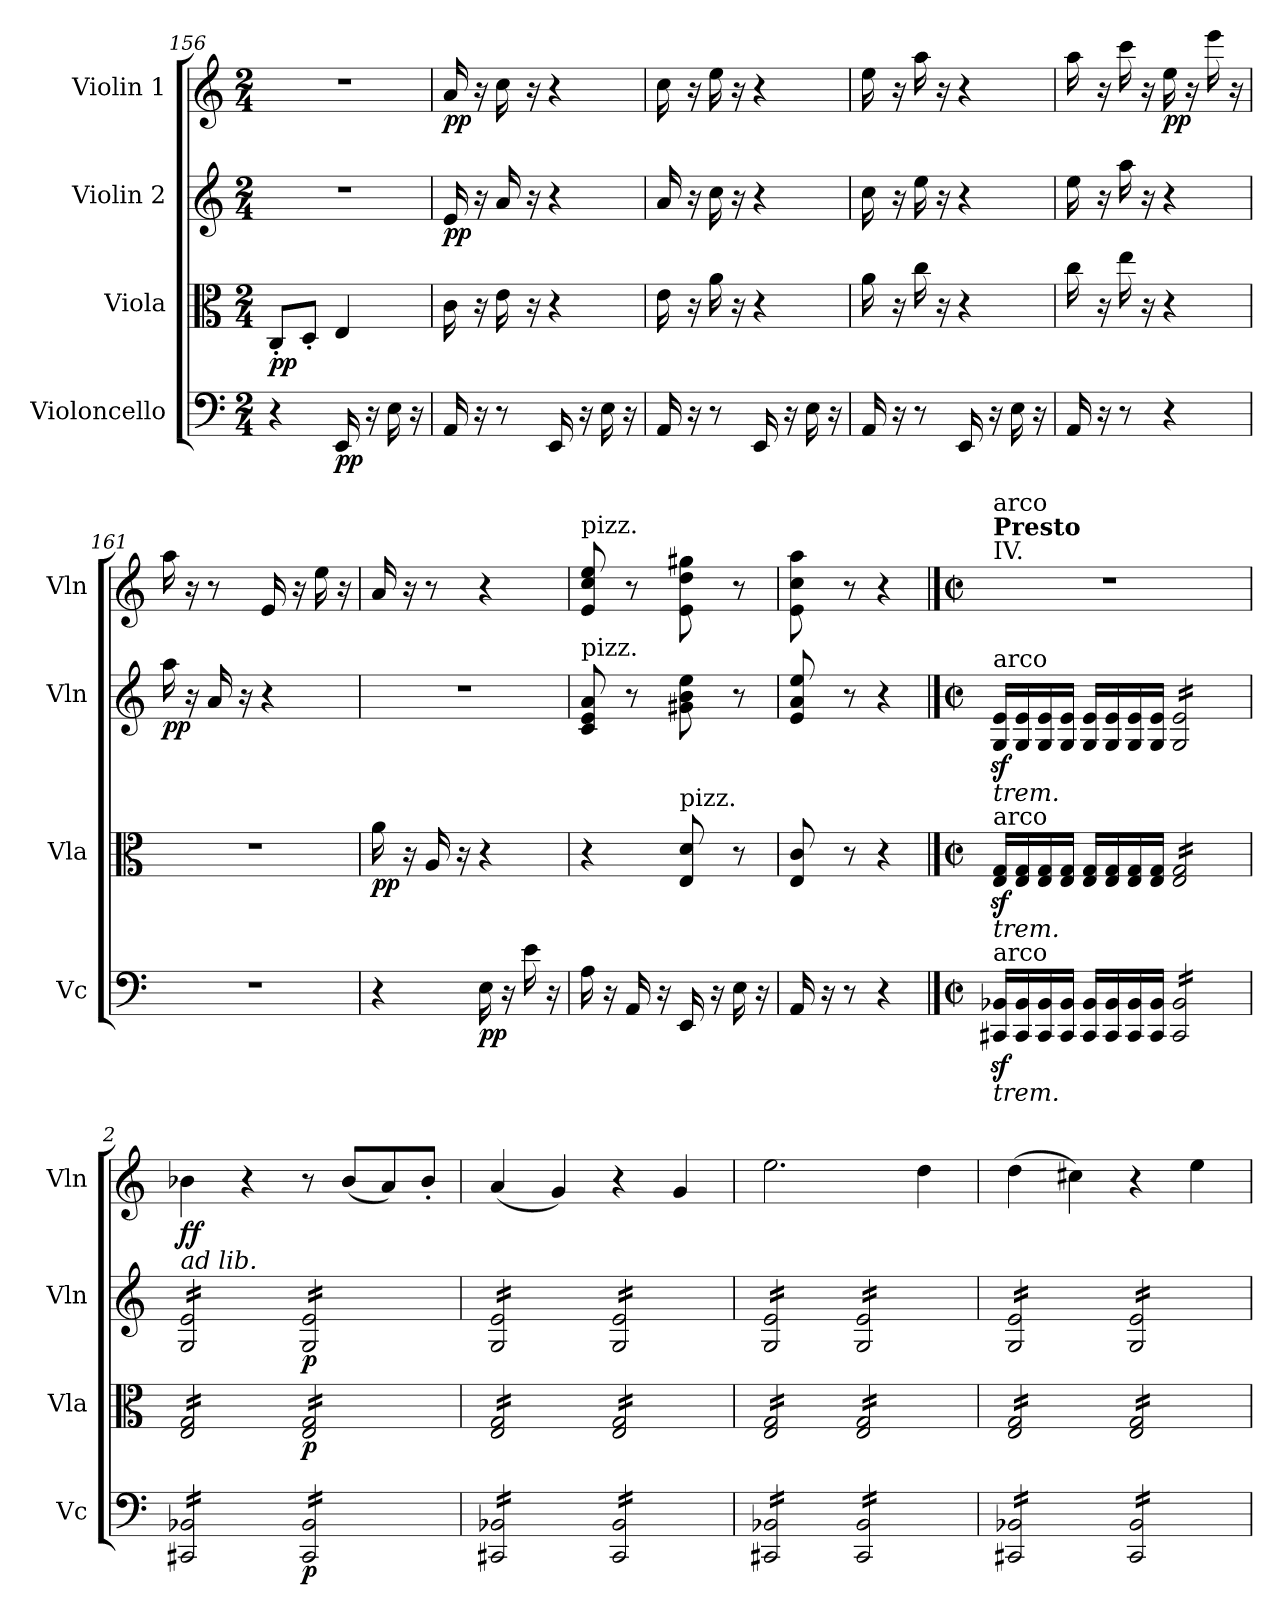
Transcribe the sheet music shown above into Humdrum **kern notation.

**kern	**dynam	**kern	**dynam	**kern	**dynam	**kern	**dynam
*part4	*part4	*part3	*part3	*part2	*part2	*part1	*part1
*staff4	*staff4	*staff3	*staff3	*staff2	*staff2	*staff1	*staff1
*I"Violoncello	*	*I"Viola	*	*I"Violin 2	*	*I"Violin 1	*
*I'Vc	*	*I'Vla	*	*I'Vln	*	*I'Vln	*
*clefF4	*	*clefC3	*	*clefG2	*	*clefG2	*
*k[]	*	*k[]	*	*k[]	*	*k[]	*
*M2/4	*	*M2/4	*	*M2/4	*	*M2/4	*
=156	=156	=156	=156	=156	=156	=156	=156
!	!	!	!LO:DY:b	!	!	!	!
4r	.	8C'/L	pp	2r	.	2r	.
.	.	8D'/J	.	.	.	.	.
!	!LO:DY:b	!	!	!	!	!	!
16EE/	pp	4E/	.	.	.	.	.
16r	.	.	.	.	.	.	.
16E\	.	.	.	.	.	.	.
16r	.	.	.	.	.	.	.
!!LO:LB:g=z
=157	=157	=157	=157	=157	=157	=157	=157
!	!	!	!	!	!LO:DY:b	!	!LO:DY:b
16AA/	.	16c\	.	16e/	pp	16a/	pp
16r	.	16r	.	16r	.	16r	.
8r	.	16e\	.	16a/	.	16cc\	.
.	.	16r	.	16r	.	16r	.
16EE/	.	4r	.	4r	.	4r	.
16r	.	.	.	.	.	.	.
16E\	.	.	.	.	.	.	.
16r	.	.	.	.	.	.	.
=158	=158	=158	=158	=158	=158	=158	=158
16AA/	.	16e\	.	16a/	.	16cc\	.
16r	.	16r	.	16r	.	16r	.
8r	.	16a\	.	16cc\	.	16ee\	.
.	.	16r	.	16r	.	16r	.
16EE/	.	4r	.	4r	.	4r	.
16r	.	.	.	.	.	.	.
16E\	.	.	.	.	.	.	.
16r	.	.	.	.	.	.	.
=159	=159	=159	=159	=159	=159	=159	=159
16AA/	.	16a\	.	16cc\	.	16ee\	.
16r	.	16r	.	16r	.	16r	.
8r	.	16cc\	.	16ee\	.	16aa\	.
.	.	16r	.	16r	.	16r	.
16EE/	.	4r	.	4r	.	4r	.
16r	.	.	.	.	.	.	.
16E\	.	.	.	.	.	.	.
16r	.	.	.	.	.	.	.
=160	=160	=160	=160	=160	=160	=160	=160
16AA/	.	16cc\	.	16ee\	.	16aa\	.
16r	.	16r	.	16r	.	16r	.
8r	.	16ee\	.	16aa\	.	16ccc\	.
.	.	16r	.	16r	.	16r	.
!	!	!	!	!	!	!	!LO:DY:b
4r	.	4r	.	4r	.	16ee\	pp
.	.	.	.	.	.	16r	.
.	.	.	.	.	.	16eee\	.
.	.	.	.	.	.	16r	.
=161	=161	=161	=161	=161	=161	=161	=161
!	!	!	!	!	!LO:DY:b	!	!
2r	.	2r	.	16aa\	pp	16aa\	.
.	.	.	.	16r	.	16r	.
.	.	.	.	16a/	.	8r	.
.	.	.	.	16r	.	.	.
.	.	.	.	4r	.	16e/	.
.	.	.	.	.	.	16r	.
.	.	.	.	.	.	16ee\	.
.	.	.	.	.	.	16r	.
=162	=162	=162	=162	=162	=162	=162	=162
!	!	!	!LO:DY:b	!	!	!	!
4r	.	16a\	pp	2r	.	16a/	.
.	.	16r	.	.	.	16r	.
.	.	16A/	.	.	.	8r	.
.	.	16r	.	.	.	.	.
!	!LO:DY:b	!	!	!	!	!	!
16E\	pp	4r	.	.	.	4r	.
16r	.	.	.	.	.	.	.
16e\	.	.	.	.	.	.	.
16r	.	.	.	.	.	.	.
!!LO:PB:g=z
=163	=163	=163	=163	=163	=163	=163	=163
!	!	!	!	!	!	!LO:TX:a:t=pizz.	!
!	!	!	!	!LO:TX:a:t=pizz.	!	!	!
16A\	.	4r	.	8c/ 8e/ 8a/	.	8e/ 8cc/ 8ee/	.
16r	.	.	.	.	.	.	.
16AA/	.	.	.	8r	.	8r	.
16r	.	.	.	.	.	.	.
!	!	!LO:TX:a:t=pizz.	!	!	!	!	!
16EE/	.	8E/ 8d/	.	8g#X\ 8b\ 8ee\	.	8e\ 8dd\ 8gg#X\	.
16r	.	.	.	.	.	.	.
16E\	.	8r	.	8r	.	8r	.
16r	.	.	.	.	.	.	.
=164	=164	=164	=164	=164	=164	=164	=164
16AA/	.	8E/ 8c/	.	8e/ 8a/ 8ee/	.	8e\ 8cc\ 8aa\	.
16r	.	.	.	.	.	.	.
8r	.	8r	.	8r	.	8r	.
4r	.	4r	.	4r	.	4r	.
!!LO:PB:g=z
==1	==1	==1	==1	==1	==1	==1	==1
*k[]	*	*k[]	*	*k[]	*	*k[]	*
*M2/2	*	*M2/2	*	*M2/2	*	*M2/2	*
*met(c|)	*	*met(c|)	*	*met(c|)	*	*met(c|)	*
!	!	!	!	!	!	!LO:TX:a:t=IV.	!
!	!	!	!	!	!	!LO:TX:a:B:t=Presto	!
!	!	!	!	!	!	!LO:TX:a:t=arco	!
!	!	!	!	!LO:TX:a:t=arco	!	!	!
!	!	!	!	!LO:TX:b:i:t=trem.	!	!	!
!	!	!LO:TX:a:t=arco	!	!	!	!	!
!	!	!LO:TX:b:i:t=trem.	!	!	!	!	!
!LO:TX:a:t=arco	!	!	!	!	!	!	!
!LO:TX:b:i:t=trem.	!	!	!	!	!	!	!
16CC#X/z< 16BB-X/z<LL	.	16E/z< 16G/z<LL	.	16G/z< 16e/z<LL	.	1r	.
16CC#/ 16BB-/	.	16E/ 16G/	.	16G/ 16e/	.	.	.
16CC#/ 16BB-/	.	16E/ 16G/	.	16G/ 16e/	.	.	.
16CC#/ 16BB-/JJ	.	16E/ 16G/JJ	.	16G/ 16e/JJ	.	.	.
16CC#/ 16BB-/LL	.	16E/ 16G/LL	.	16G/ 16e/LL	.	.	.
16CC#/ 16BB-/	.	16E/ 16G/	.	16G/ 16e/	.	.	.
16CC#/ 16BB-/	.	16E/ 16G/	.	16G/ 16e/	.	.	.
16CC#/ 16BB-/JJ	.	16E/ 16G/JJ	.	16G/ 16e/JJ	.	.	.
!	!	!	!	!LO:TX:b:i:t=dim.	!	!	!
!	!	!LO:TX:b:i:t=dim.	!	!	!	!	!
!LO:TX:b:i:t=dim.	!	!	!	!	!	!	!
*tremolo	*	*	*	*	*	*	*
*	*	*tremolo	*	*	*	*	*
*	*	*	*	*tremolo	*	*	*
16CC#/ 16BB-/LL	.	16E/ 16G/LL	.	16G/ 16e/LL	.	.	.
16CC#/ 16BB-/	.	16E/ 16G/	.	16G/ 16e/	.	.	.
16CC#/ 16BB-/	.	16E/ 16G/	.	16G/ 16e/	.	.	.
16CC#/ 16BB-/	.	16E/ 16G/	.	16G/ 16e/	.	.	.
16CC#/ 16BB-/	.	16E/ 16G/	.	16G/ 16e/	.	.	.
16CC#/ 16BB-/	.	16E/ 16G/	.	16G/ 16e/	.	.	.
16CC#/ 16BB-/	.	16E/ 16G/	.	16G/ 16e/	.	.	.
16CC#/ 16BB-/JJ	.	16E/ 16G/JJ	.	16G/ 16e/JJ	.	.	.
=2	=2	=2	=2	=2	=2	=2	=2
!	!	!	!	!	!	!LO:TX:b:i:t=ad lib.	!
!	!	!	!	!	!	!	!LO:DY:b
16CC#X/ 16BB-X/LL	.	16E/ 16G/LL	.	16G/ 16e/LL	.	4b-X\	ff
16CC#X/ 16BB-X/	.	16E/ 16G/	.	16G/ 16e/	.	.	.
16CC#X/ 16BB-X/	.	16E/ 16G/	.	16G/ 16e/	.	.	.
16CC#X/ 16BB-X/	.	16E/ 16G/	.	16G/ 16e/	.	.	.
16CC#X/ 16BB-X/	.	16E/ 16G/	.	16G/ 16e/	.	4r	.
16CC#X/ 16BB-X/	.	16E/ 16G/	.	16G/ 16e/	.	.	.
16CC#X/ 16BB-X/	.	16E/ 16G/	.	16G/ 16e/	.	.	.
16CC#X/ 16BB-X/JJ	.	16E/ 16G/JJ	.	16G/ 16e/JJ	.	.	.
!	!LO:DY:b	!	!LO:DY:b	!	!LO:DY:b	!	!
16CC#/ 16BB-/LL	p	16E/ 16G/LL	p	16G/ 16e/LL	p	8r	.
16CC#/ 16BB-/	.	16E/ 16G/	.	16G/ 16e/	.	.	.
16CC#/ 16BB-/	.	16E/ 16G/	.	16G/ 16e/	.	(8b-/L	.
16CC#/ 16BB-/	.	16E/ 16G/	.	16G/ 16e/	.	.	.
16CC#/ 16BB-/	.	16E/ 16G/	.	16G/ 16e/	.	8a/)	.
16CC#/ 16BB-/	.	16E/ 16G/	.	16G/ 16e/	.	.	.
16CC#/ 16BB-/	.	16E/ 16G/	.	16G/ 16e/	.	8b-'/J	.
16CC#/ 16BB-/JJ	.	16E/ 16G/JJ	.	16G/ 16e/JJ	.	.	.
=3	=3	=3	=3	=3	=3	=3	=3
16CC#X/ 16BB-X/LL	.	16E/ 16G/LL	.	16G/ 16e/LL	.	(4a/	.
16CC#X/ 16BB-X/	.	16E/ 16G/	.	16G/ 16e/	.	.	.
16CC#X/ 16BB-X/	.	16E/ 16G/	.	16G/ 16e/	.	.	.
16CC#X/ 16BB-X/	.	16E/ 16G/	.	16G/ 16e/	.	.	.
16CC#X/ 16BB-X/	.	16E/ 16G/	.	16G/ 16e/	.	4g/)	.
16CC#X/ 16BB-X/	.	16E/ 16G/	.	16G/ 16e/	.	.	.
16CC#X/ 16BB-X/	.	16E/ 16G/	.	16G/ 16e/	.	.	.
16CC#X/ 16BB-X/JJ	.	16E/ 16G/JJ	.	16G/ 16e/JJ	.	.	.
16CC#/ 16BB-/LL	.	16E/ 16G/LL	.	16G/ 16e/LL	.	4r	.
16CC#/ 16BB-/	.	16E/ 16G/	.	16G/ 16e/	.	.	.
16CC#/ 16BB-/	.	16E/ 16G/	.	16G/ 16e/	.	.	.
16CC#/ 16BB-/	.	16E/ 16G/	.	16G/ 16e/	.	.	.
16CC#/ 16BB-/	.	16E/ 16G/	.	16G/ 16e/	.	4g/	.
16CC#/ 16BB-/	.	16E/ 16G/	.	16G/ 16e/	.	.	.
16CC#/ 16BB-/	.	16E/ 16G/	.	16G/ 16e/	.	.	.
16CC#/ 16BB-/JJ	.	16E/ 16G/JJ	.	16G/ 16e/JJ	.	.	.
=4	=4	=4	=4	=4	=4	=4	=4
16CC#X/ 16BB-X/LL	.	16E/ 16G/LL	.	16G/ 16e/LL	.	2.ee\	.
16CC#X/ 16BB-X/	.	16E/ 16G/	.	16G/ 16e/	.	.	.
16CC#X/ 16BB-X/	.	16E/ 16G/	.	16G/ 16e/	.	.	.
16CC#X/ 16BB-X/	.	16E/ 16G/	.	16G/ 16e/	.	.	.
16CC#X/ 16BB-X/	.	16E/ 16G/	.	16G/ 16e/	.	.	.
16CC#X/ 16BB-X/	.	16E/ 16G/	.	16G/ 16e/	.	.	.
16CC#X/ 16BB-X/	.	16E/ 16G/	.	16G/ 16e/	.	.	.
16CC#X/ 16BB-X/JJ	.	16E/ 16G/JJ	.	16G/ 16e/JJ	.	.	.
16CC#/ 16BB-/LL	.	16E/ 16G/LL	.	16G/ 16e/LL	.	.	.
16CC#/ 16BB-/	.	16E/ 16G/	.	16G/ 16e/	.	.	.
16CC#/ 16BB-/	.	16E/ 16G/	.	16G/ 16e/	.	.	.
16CC#/ 16BB-/	.	16E/ 16G/	.	16G/ 16e/	.	.	.
16CC#/ 16BB-/	.	16E/ 16G/	.	16G/ 16e/	.	4dd\	.
16CC#/ 16BB-/	.	16E/ 16G/	.	16G/ 16e/	.	.	.
16CC#/ 16BB-/	.	16E/ 16G/	.	16G/ 16e/	.	.	.
16CC#/ 16BB-/JJ	.	16E/ 16G/JJ	.	16G/ 16e/JJ	.	.	.
=5	=5	=5	=5	=5	=5	=5	=5
16CC#X/ 16BB-X/LL	.	16E/ 16G/LL	.	16G/ 16e/LL	.	(4dd\	.
16CC#X/ 16BB-X/	.	16E/ 16G/	.	16G/ 16e/	.	.	.
16CC#X/ 16BB-X/	.	16E/ 16G/	.	16G/ 16e/	.	.	.
16CC#X/ 16BB-X/	.	16E/ 16G/	.	16G/ 16e/	.	.	.
16CC#X/ 16BB-X/	.	16E/ 16G/	.	16G/ 16e/	.	4cc#X\)	.
16CC#X/ 16BB-X/	.	16E/ 16G/	.	16G/ 16e/	.	.	.
16CC#X/ 16BB-X/	.	16E/ 16G/	.	16G/ 16e/	.	.	.
16CC#X/ 16BB-X/JJ	.	16E/ 16G/JJ	.	16G/ 16e/JJ	.	.	.
16CC#/ 16BB-/LL	.	16E/ 16G/LL	.	16G/ 16e/LL	.	4r	.
16CC#/ 16BB-/	.	16E/ 16G/	.	16G/ 16e/	.	.	.
16CC#/ 16BB-/	.	16E/ 16G/	.	16G/ 16e/	.	.	.
16CC#/ 16BB-/	.	16E/ 16G/	.	16G/ 16e/	.	.	.
16CC#/ 16BB-/	.	16E/ 16G/	.	16G/ 16e/	.	4ee\	.
16CC#/ 16BB-/	.	16E/ 16G/	.	16G/ 16e/	.	.	.
16CC#/ 16BB-/	.	16E/ 16G/	.	16G/ 16e/	.	.	.
16CC#/ 16BB-/JJ	.	16E/ 16G/JJ	.	16G/ 16e/JJ	.	.	.
*	*	*	*	*Xtremolo	*	*	*
*	*	*Xtremolo	*	*	*	*	*
*Xtremolo	*	*	*	*	*	*	*
=	=	=	=	=	=	=	=
*-	*-	*-	*-	*-	*-	*-	*-
